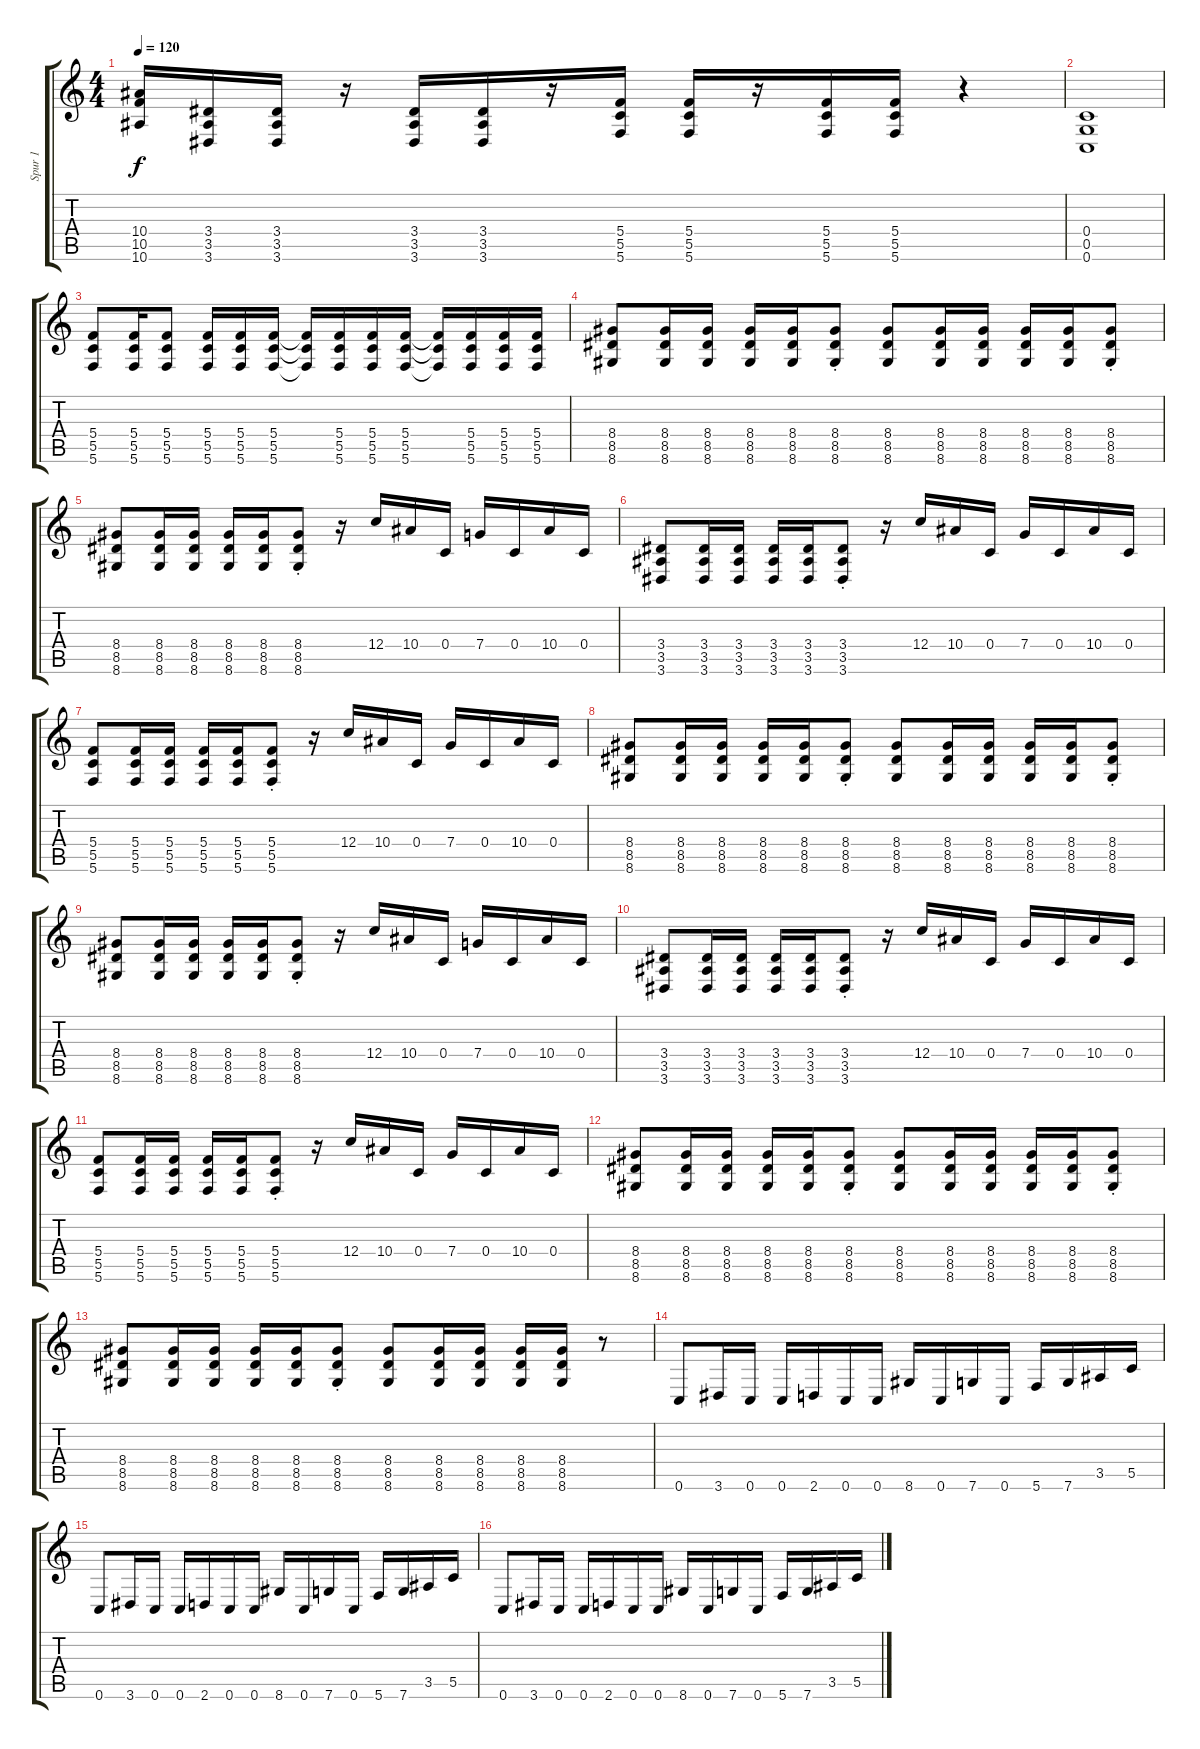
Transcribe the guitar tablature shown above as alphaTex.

\track ("Spur 1" "Spur 1") {instrument overdrivenguitar}
\staff {score tabs}
\tuning (D4 A3 F3 C3 G2 C2) {hide}
\ts (4 4)
\tempo 120
\clef g2
\ks c
(10.4 10.5 10.6).16{dy f} (3.4 3.5 3.6).16 (3.4 3.5 3.6).16 r.16 (3.4 3.5 3.6).16 (3.4 3.5 3.6).16 r.16 (5.4 5.5 5.6).16 (5.4 5.5 5.6).16 r.16 (5.4 5.5 5.6).16 (5.4 5.5 5.6).16 r.4 |
(0.4 0.5 0.6).1 |
(5.4 5.5 5.6).8 (5.4 5.5 5.6).16 (5.4 5.5 5.6).8 (5.4 5.5 5.6).16 (5.4 5.5 5.6).16 (5.4 5.5 5.6).16 (5.4{t} 5.5{t} 5.6{t}).16 (5.4 5.5 5.6).16 (5.4 5.5 5.6).16 (5.4 5.5 5.6).16 (5.4{t} 5.5{t} 5.6{t}).16 (5.4 5.5 5.6).16 (5.4 5.5 5.6).16 (5.4 5.5 5.6).16 |
(8.4 8.5 8.6).8 (8.4 8.5 8.6).16 (8.4 8.5 8.6).16 (8.4 8.5 8.6).16 (8.4 8.5 8.6).16 (8.4{st} 8.5{st} 8.6{st}).8 (8.4 8.5 8.6).8 (8.4 8.5 8.6).16 (8.4 8.5 8.6).16 (8.4 8.5 8.6).16 (8.4 8.5 8.6).16 (8.4{st} 8.5{st} 8.6{st}).8 |
(8.4 8.5 8.6).8 (8.4 8.5 8.6).16 (8.4 8.5 8.6).16 (8.4 8.5 8.6).16 (8.4 8.5 8.6).16 (8.4{st} 8.5{st} 8.6{st}).8 r.16 12.4.16 10.4.16 0.4.16 7.4.16 0.4.16 10.4.16 0.4.16 |
(3.4 3.5 3.6).8 (3.4 3.5 3.6).16 (3.4 3.5 3.6).16 (3.4 3.5 3.6).16 (3.4 3.5 3.6).16 (3.4{st} 3.5{st} 3.6{st}).8 r.16 12.4.16 10.4.16 0.4.16 7.4.16 0.4.16 10.4.16 0.4.16 |
(5.4 5.5 5.6).8 (5.4 5.5 5.6).16 (5.4 5.5 5.6).16 (5.4 5.5 5.6).16 (5.4 5.5 5.6).16 (5.4{st} 5.5{st} 5.6{st}).8 r.16 12.4.16 10.4.16 0.4.16 7.4.16 0.4.16 10.4.16 0.4.16 |
(8.4 8.5 8.6).8 (8.4 8.5 8.6).16 (8.4 8.5 8.6).16 (8.4 8.5 8.6).16 (8.4 8.5 8.6).16 (8.4{st} 8.5{st} 8.6{st}).8 (8.4 8.5 8.6).8 (8.4 8.5 8.6).16 (8.4 8.5 8.6).16 (8.4 8.5 8.6).16 (8.4 8.5 8.6).16 (8.4{st} 8.5{st} 8.6{st}).8 |
(8.4 8.5 8.6).8 (8.4 8.5 8.6).16 (8.4 8.5 8.6).16 (8.4 8.5 8.6).16 (8.4 8.5 8.6).16 (8.4{st} 8.5{st} 8.6{st}).8 r.16 12.4.16 10.4.16 0.4.16 7.4.16 0.4.16 10.4.16 0.4.16 |
(3.4 3.5 3.6).8 (3.4 3.5 3.6).16 (3.4 3.5 3.6).16 (3.4 3.5 3.6).16 (3.4 3.5 3.6).16 (3.4{st} 3.5{st} 3.6{st}).8 r.16 12.4.16 10.4.16 0.4.16 7.4.16 0.4.16 10.4.16 0.4.16 |
(5.4 5.5 5.6).8 (5.4 5.5 5.6).16 (5.4 5.5 5.6).16 (5.4 5.5 5.6).16 (5.4 5.5 5.6).16 (5.4{st} 5.5{st} 5.6{st}).8 r.16 12.4.16 10.4.16 0.4.16 7.4.16 0.4.16 10.4.16 0.4.16 |
(8.4 8.5 8.6).8 (8.4 8.5 8.6).16 (8.4 8.5 8.6).16 (8.4 8.5 8.6).16 (8.4 8.5 8.6).16 (8.4{st} 8.5{st} 8.6{st}).8 (8.4 8.5 8.6).8 (8.4 8.5 8.6).16 (8.4 8.5 8.6).16 (8.4 8.5 8.6).16 (8.4 8.5 8.6).16 (8.4{st} 8.5{st} 8.6{st}).8 |
(8.4 8.5 8.6).8 (8.4 8.5 8.6).16 (8.4 8.5 8.6).16 (8.4 8.5 8.6).16 (8.4 8.5 8.6).16 (8.4{st} 8.5{st} 8.6{st}).8 (8.4 8.5 8.6).8 (8.4 8.5 8.6).16 (8.4 8.5 8.6).16 (8.4 8.5 8.6).16 (8.4 8.5 8.6).16 r.8 |
0.6.8 3.6.16 0.6.16 0.6.16 2.6.16 0.6.16 0.6.16 8.6.16 0.6.16 7.6.16 0.6.16 5.6.16 7.6.16 3.5.16 5.5.16 |
0.6.8 3.6.16 0.6.16 0.6.16 2.6.16 0.6.16 0.6.16 8.6.16 0.6.16 7.6.16 0.6.16 5.6.16 7.6.16 3.5.16 5.5.16 |
0.6.8 3.6.16 0.6.16 0.6.16 2.6.16 0.6.16 0.6.16 8.6.16 0.6.16 7.6.16 0.6.16 5.6.16 7.6.16 3.5.16 5.5.16
